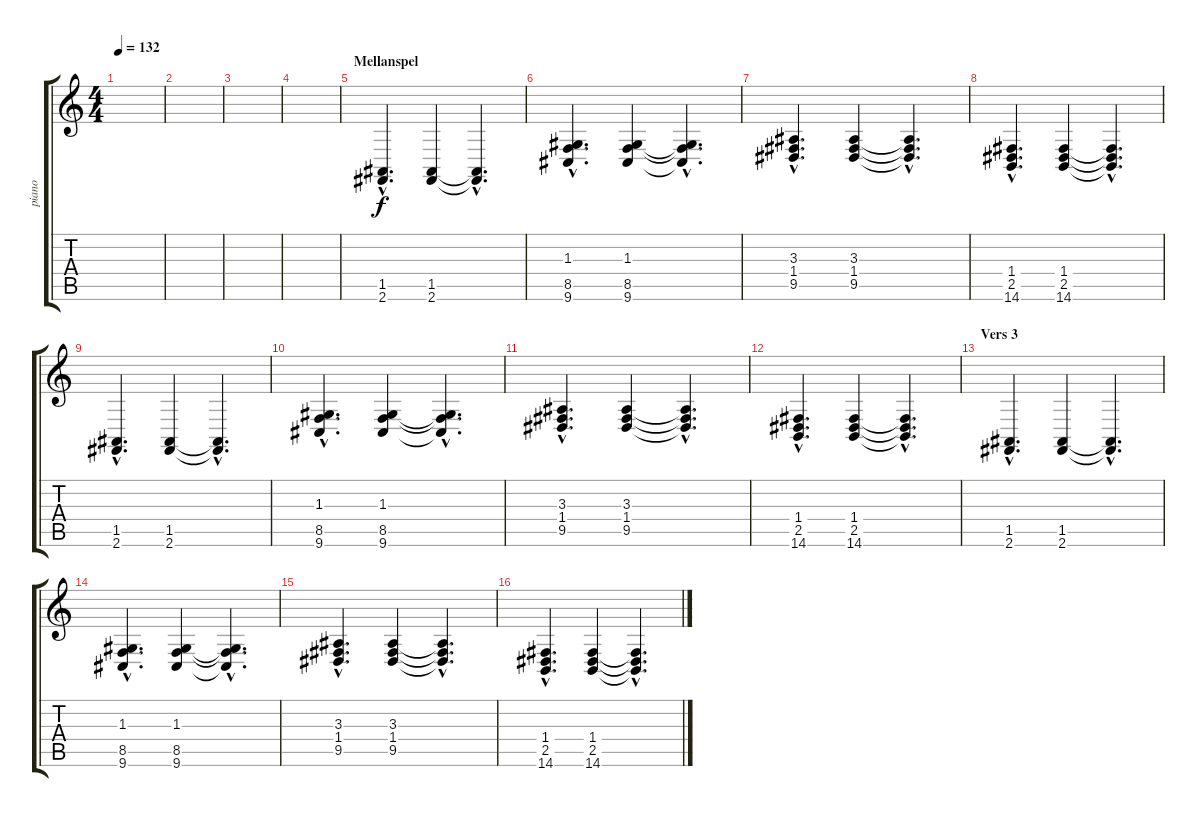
\track ("piano" "piano") {instrument acousticgrandpiano}
\staff {score tabs}
\tuning (E4 B3 G3 D3 A2 E2) {hide}
\ts (4 4)
\tempo 132
\clef g2
\ks c
|
|
|
|
\section ("" "Mellanspel")
(1.5{hac} 2.6{hac}).4{d} (1.5 2.6).4 (1.5{hac t} 2.6{hac t}).4{d} |
(1.3{hac} 8.5{hac} 9.6{hac}).4{d} (1.3 8.5 9.6).4 (1.3{hac t} 8.5{hac t} 9.6{hac t}).4{d} |
(3.3{hac} 1.4{hac} 9.5{hac}).4{d} (3.3 1.4 9.5).4 (3.3{hac t} 1.4{hac t} 9.5{hac t}).4{d} |
(1.4{hac} 2.5{hac} 14.6{hac}).4{d} (1.4 2.5 14.6).4 (1.4{hac t} 2.5{hac t} 14.6{hac t}).4{d} |
(1.5{hac} 2.6{hac}).4{d} (1.5 2.6).4 (1.5{hac t} 2.6{hac t}).4{d} |
(1.3{hac} 8.5{hac} 9.6{hac}).4{d} (1.3 8.5 9.6).4 (1.3{hac t} 8.5{hac t} 9.6{hac t}).4{d} |
(3.3{hac} 1.4{hac} 9.5{hac}).4{d} (3.3 1.4 9.5).4 (3.3{hac t} 1.4{hac t} 9.5{hac t}).4{d} |
(1.4{hac} 2.5{hac} 14.6{hac}).4{d} (1.4 2.5 14.6).4 (1.4{hac t} 2.5{hac t} 14.6{hac t}).4{d} |
\section ("" "Vers 3")
(1.5{hac} 2.6{hac}).4{d} (1.5 2.6).4 (1.5{hac t} 2.6{hac t}).4{d} |
(1.3{hac} 8.5{hac} 9.6{hac}).4{d} (1.3 8.5 9.6).4 (1.3{hac t} 8.5{hac t} 9.6{hac t}).4{d} |
(3.3{hac} 1.4{hac} 9.5{hac}).4{d} (3.3 1.4 9.5).4 (3.3{hac t} 1.4{hac t} 9.5{hac t}).4{d} |
(1.4{hac} 2.5{hac} 14.6{hac}).4{d} (1.4 2.5 14.6).4 (1.4{hac t} 2.5{hac t} 14.6{hac t}).4{d}
